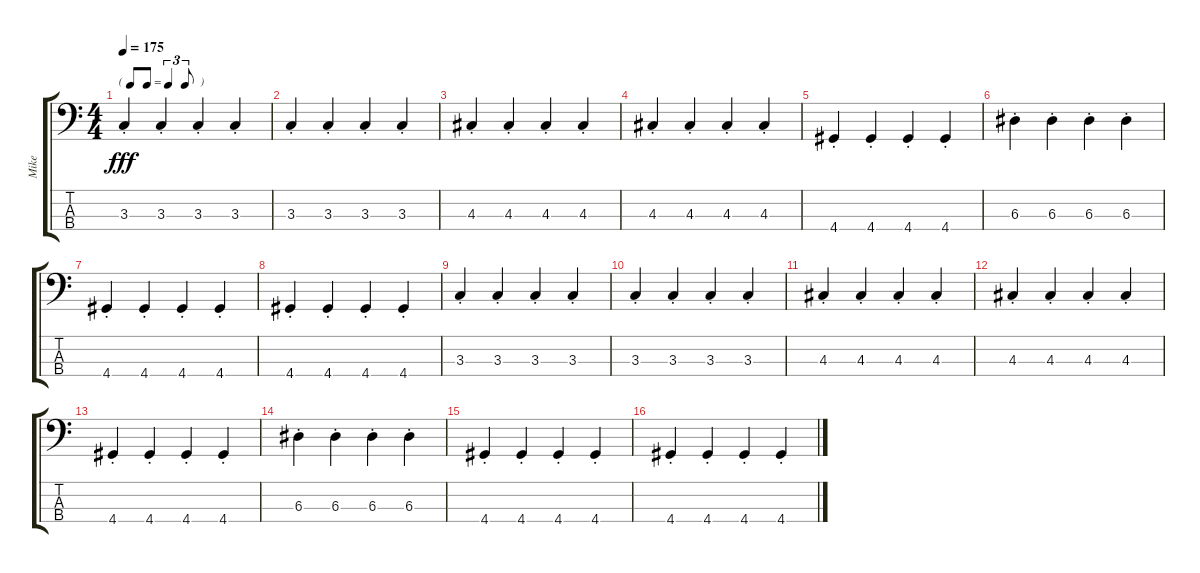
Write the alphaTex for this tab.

\track ("Mike" "Mike") {instrument electricbasspick}
\staff {score tabs}
\tuning (G2 D2 A1 E1) {hide}
\ts (4 4)
\tf triplet8th
\tempo 175
\clef f4
\ks c
3.3{st}.4{dy fff} 3.3{st}.4 3.3{st}.4 3.3{st}.4 |
3.3{st}.4 3.3{st}.4 3.3{st}.4 3.3{st}.4 |
4.3{st}.4 4.3{st}.4 4.3{st}.4 4.3{st}.4 |
4.3{st}.4 4.3{st}.4 4.3{st}.4 4.3{st}.4 |
4.4{st}.4 4.4{st}.4 4.4{st}.4 4.4{st}.4 |
6.3{st}.4 6.3{st}.4 6.3{st}.4 6.3{st}.4 |
4.4{st}.4 4.4{st}.4 4.4{st}.4 4.4{st}.4 |
4.4{st}.4 4.4{st}.4 4.4{st}.4 4.4{st}.4 |
3.3{st}.4 3.3{st}.4 3.3{st}.4 3.3{st}.4 |
3.3{st}.4 3.3{st}.4 3.3{st}.4 3.3{st}.4 |
4.3{st}.4 4.3{st}.4 4.3{st}.4 4.3{st}.4 |
4.3{st}.4 4.3{st}.4 4.3{st}.4 4.3{st}.4 |
4.4{st}.4 4.4{st}.4 4.4{st}.4 4.4{st}.4 |
6.3{st}.4 6.3{st}.4 6.3{st}.4 6.3{st}.4 |
4.4{st}.4 4.4{st}.4 4.4{st}.4 4.4{st}.4 |
4.4{st}.4 4.4{st}.4 4.4{st}.4 4.4{st}.4
